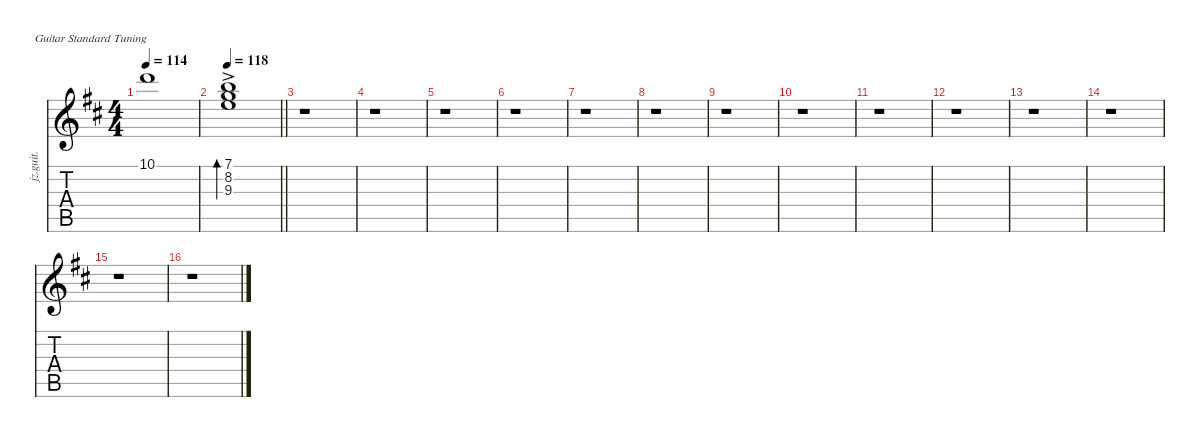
\defaultSystemsLayout 4
\hideDynamics
\bracketExtendMode nobrackets
\otherSystemsTrackNameOrientation horizontal
\track ("Kirk - Clean Rythme" "jz.guit.") {defaultSystemsLayout 8 instrument distortionguitar}
\staff {score tabs}
\tuning (E4 B3 G3 D3 A2 E2)
\ts (4 4)
\tempo 114
\clef g2
\ks bminor
10.1{acc forcenatural}.1{dy f beam Down} |
\tempo 118
\barLineRight lightlight
(7.1{ac acc forcenatural} 8.2{ac acc forcenatural} 9.3{ac acc forcenatural}).1{bd 120 beam Down} |
r.1{beam Down} |
r.1{beam Down} |
r.1{beam Down} |
r.1{beam Down} |
r.1{beam Down} |
r.1{beam Down} |
r.1{beam Down} |
r.1{beam Down} |
r.1{beam Down} |
r.1{beam Down} |
r.1{beam Down} |
r.1{beam Down} |
r.1{beam Down} |
r.1{beam Down}
